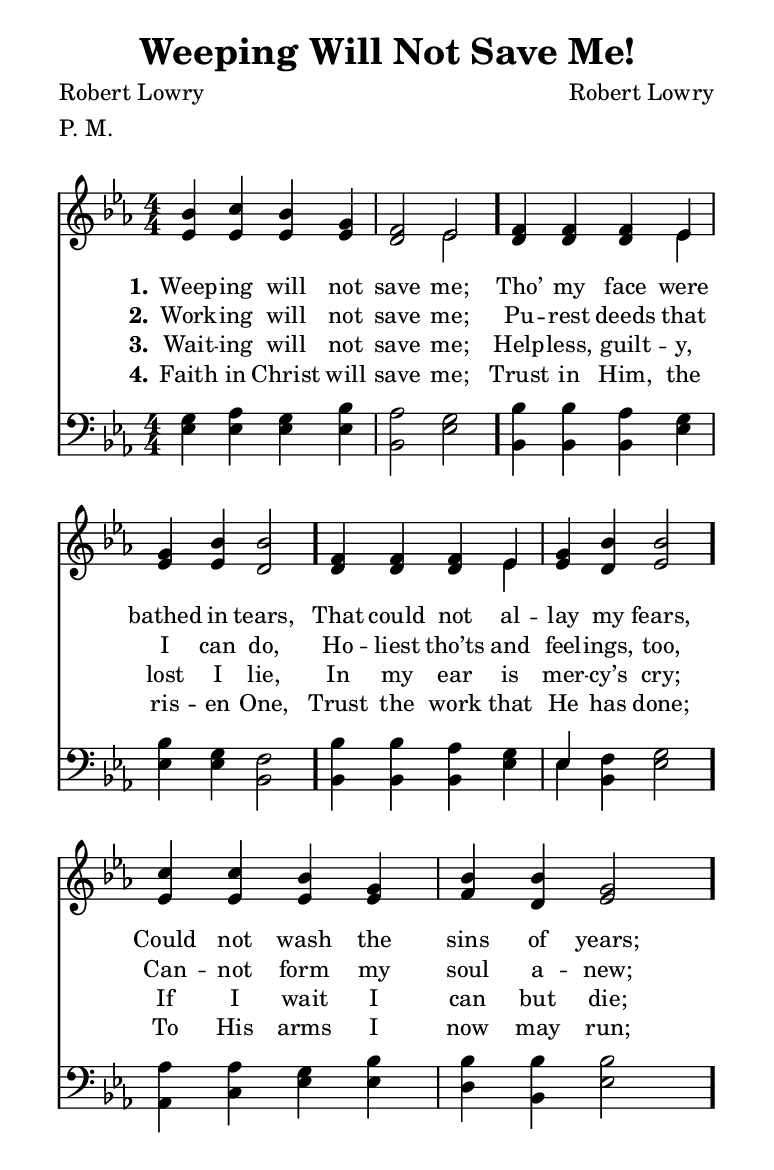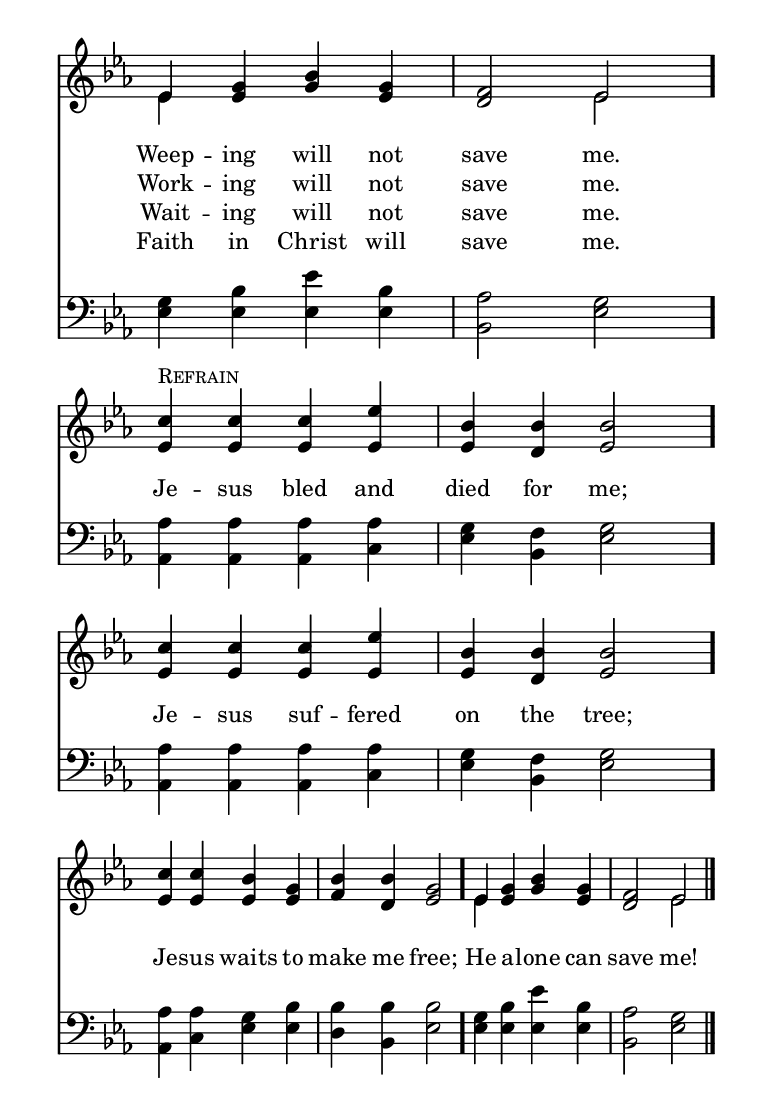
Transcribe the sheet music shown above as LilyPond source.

\include "common/global.ily"
\paper {
  \include "common/paper.ily"
  %ragged-bottom = ##t
  %ragged-last-bottom = ##t
  %systems-per-page = ##f
  %page-count = ##f
}

\header{
  hymnnumber = "53"
  title = "Weeping Will Not Save Me!"
  tunename = ""
  meter = "P. M."
  poet = "Robert Lowry"
  composer = "Robert Lowry"
  %copyright = ""
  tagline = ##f
}

% for fermata in MIDI
ta = { \tempo 4=110 }
tb = { \tempo 4=55  }

patternAA = { c4 c4 c4 c4 | c2 c2 }
patternAB = { c4 c4 c4 c4 | c4 c4 c2 }

global = {
  \include "common/overrides.ily"
  \override Staff.TimeSignature.style = #'numbered
  \time 4/4
  \override Score.MetronomeMark.transparent = ##t % hide all fermata changes too
  \ta
  \key ees \major
  %\partial 4
  \autoBeamOff
}

notesSoprano = {
\global
\relative c'' {

  \changePitch \patternAA { bes c bes g | f ees }
  \changePitch \patternAB { f f f ees | g bes bes }
  \changePitch \patternAB { f f f ees | g bes bes }
  \changePitch \patternAB { c c bes g | bes bes g }
  \changePitch \patternAA { ees g bes g | f ees }

  << s^\markup { \small \caps "Refrain" }
  \changePitch \patternAB { c' c c ees | bes bes bes } >>
  \changePitch \patternAB { c c c ees | bes bes bes }
  \changePitch \patternAB { c c bes g | bes bes g }
  \changePitch \patternAA { ees g bes g | f ees }

  \bar "|."

}
}

notesAlto = {
\global
\relative e' {

  \changePitch \patternAA { ees ees ees ees | d ees }
  \changePitch \patternAB { d d d ees | ees ees d }
  \changePitch \patternAB { d d d ees | ees d ees }
  \changePitch \patternAB { ees ees ees ees | f d ees }
  \changePitch \patternAA { ees ees g ees | d ees }

  \changePitch \patternAB { ees ees ees ees | ees d ees }
  \changePitch \patternAB { ees ees ees ees | ees d ees }
  \changePitch \patternAB { ees ees ees ees | f d ees }
  \changePitch \patternAA { ees ees g ees | d ees }

}
}

notesTenor = {
\global
\relative a {

  \changePitch \patternAA { g aes g bes | aes g }
  \changePitch \patternAB { bes bes aes g | bes g f }
  \changePitch \patternAB { bes bes aes g | ees f g }
  \changePitch \patternAB { aes aes g bes | bes bes bes }
  \changePitch \patternAA { g bes ees bes | aes g }

  \changePitch \patternAB { aes aes aes aes | g f g }
  \changePitch \patternAB { aes aes aes aes | g f g }
  \changePitch \patternAB { aes aes g bes | bes bes bes }
  \changePitch \patternAA { g bes ees bes | aes g }

}
}

notesBass = {
\global
\relative f {

  \changePitch \patternAA { ees ees ees ees | bes ees }
  \changePitch \patternAB { bes bes bes ees | ees ees bes }
  \changePitch \patternAB { bes bes bes ees | ees bes ees }
  \changePitch \patternAB { aes, c ees ees | d bes ees }
  \changePitch \patternAA { ees ees ees ees | bes ees }

  \changePitch \patternAB { aes, aes aes c | ees bes ees }
  \changePitch \patternAB { aes, aes aes c | ees bes ees }
  \changePitch \patternAB { aes, c ees ees | d bes ees }
  \changePitch \patternAA { ees ees ees ees | bes ees }

}
}

Refrain = \lyricmode {

Je -- sus bled and died for me; \bar "."
Je -- sus suf -- fered on the tree; \bar "." \break
Je -- sus waits to make me free; \bar "."
He a -- lone can save me! \bar "." \break

}

wordsA = \lyricmode {
\set stanza = "1."

Weep -- ing will not save me; \bar "."
Tho’ my face were bathed in tears, \bar "."
That could not al -- lay my fears, \bar "."
Could not wash the sins of years; \bar "."
Weep -- ing will not save me. \bar "." \break

}

wordsB = \lyricmode {
\set stanza = "2."

Work -- ing will not save me;
Pu -- rest deeds that I can do,
Ho -- liest tho’ts and feel -- ings, too,
Can -- not form my soul a -- new;
Work -- ing will not save me.

\Refrain

}

wordsC = \lyricmode {
\set stanza = "3."

Wait -- ing will not save me;
Help -- less, guilt -- y, lost I lie,
In my ear is mer -- cy’s cry;
If I wait I can but die;
Wait -- ing will not save me.

}

wordsD = \lyricmode {
\set stanza = "4."

Faith in Christ will save me;
Trust in Him, the ris -- en One,
Trust the work that He has done;
To His arms I now may run;
Faith in Christ will save me.

}

\score {
  \context ChoirStaff <<
    \context Staff = upper <<
      \set Staff.autoBeaming = ##f
      \set ChoirStaff.systemStartDelimiter = #'SystemStartBar
      \set ChoirStaff.printPartCombineTexts = ##f
      \partcombine #'(2 . 9) \notesSoprano \notesAlto
      \context NullVoice = sopranos { \voiceOne << \notesSoprano >> }
      \context NullVoice = altos { \voiceTwo << \notesAlto >> }
      \context Lyrics = one   \lyricsto sopranos \wordsA
      \context Lyrics = two   \lyricsto sopranos \wordsB
      \context Lyrics = three \lyricsto sopranos \wordsC
      \context Lyrics = four  \lyricsto sopranos \wordsD
      %\context Lyrics = five  \lyricsto sopranos \wordsE
    >>
    \context Staff = men <<
      \set Staff.autoBeaming = ##f
      \clef bass
      \set ChoirStaff.printPartCombineTexts = ##f
      \partcombine #'(2 . 9) \notesTenor \notesBass
      \context NullVoice = tenors { \voiceOne << \notesTenor >> }
      \context NullVoice = basses { \voiceTwo << \notesBass >> }
    >>
  >>
  \layout {
    \include "common/layout.ily"
  }
  \midi{
    \include "common/midi.ily"
  }
}

\version "2.19.49"  % necessary for upgrading to future LilyPond versions.

% vi:set et ts=2 sw=2 ai nocindent syntax=lilypond:
